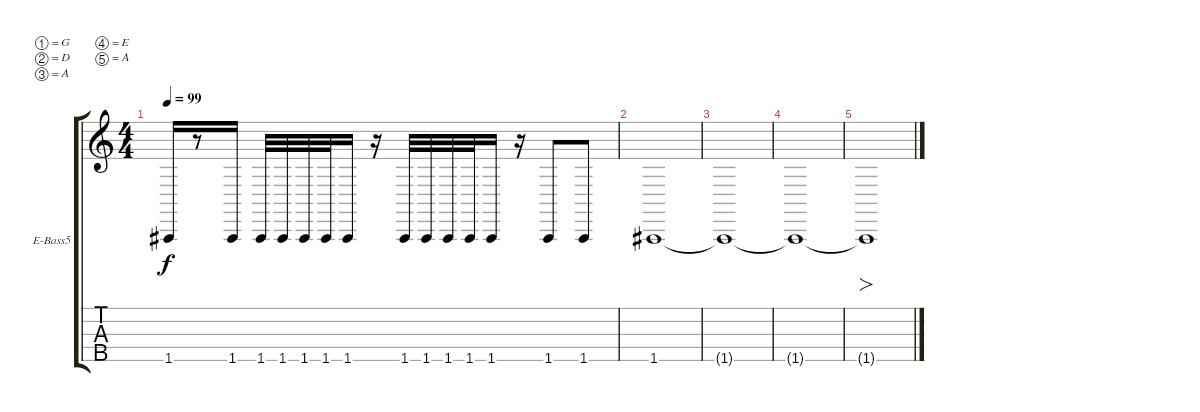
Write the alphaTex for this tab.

\defaultSystemsLayout 4
\bracketExtendMode groupsimilarinstruments
\firstSystemTrackNameOrientation horizontal
\otherSystemsTrackNameOrientation horizontal
\track ("Electric Bass" "E-Bass5") {instrument electricbassfinger}
\staff {score tabs}
\tuning (G2 D2 A1 E1 A0)
\ts (4 4)
\tempo 99
\clef g2
\ks c
1.5.16{dy f} r.8 1.5.16 1.5.32 1.5.32 1.5.32 1.5.32 1.5.16 r.16 1.5.32 1.5.32 1.5.32 1.5.32 1.5.16 r.16 1.5.8 1.5.8 |
1.5.1 |
1.5{t}.1 |
1.5{t}.1 |
1.5{t}.1{fo}
